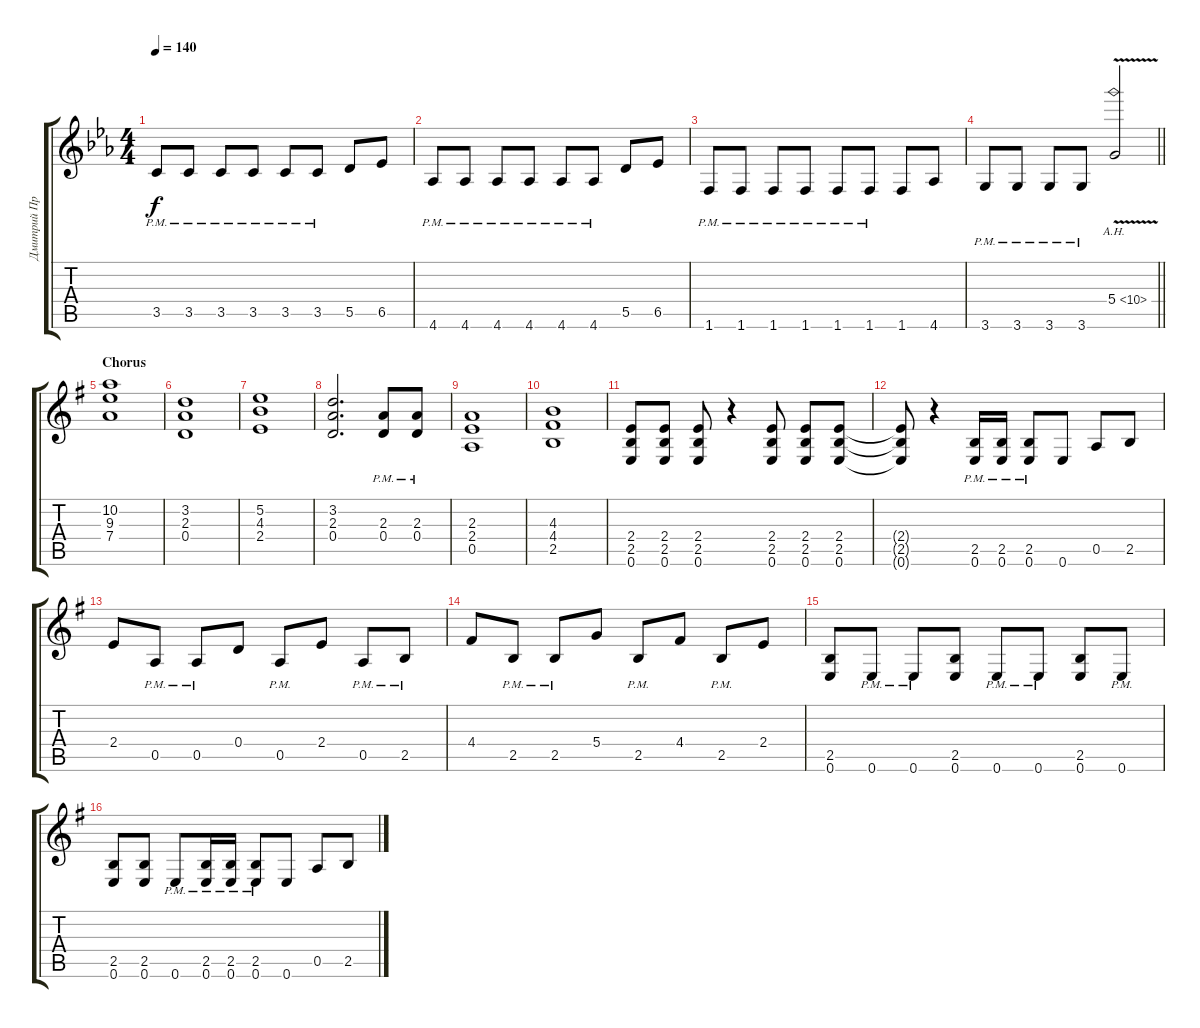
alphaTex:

\track ("Дмитрий Процко" "Дмитрий Пр") {instrument distortionguitar}
\staff {score tabs}
\tuning (E4 B3 G3 D3 A2 E2) {hide}
\ts (4 4)
\tempo 140
\clef g2
\ks eb
3.5{pm}.8{dy f} 3.5{pm}.8 3.5{pm}.8 3.5{pm}.8 3.5{pm}.8 3.5{pm}.8 5.5.8 6.5.8 |
4.6{pm}.8 4.6{pm}.8 4.6{pm}.8 4.6{pm}.8 4.6{pm}.8 4.6{pm}.8 5.5.8 6.5.8 |
1.6{pm}.8 1.6{pm}.8 1.6{pm}.8 1.6{pm}.8 1.6{pm}.8 1.6{pm}.8 1.6.8 4.6.8 |
\barLineRight lightlight
3.6{pm}.8 3.6{pm}.8 3.6{pm}.8 3.6{pm}.8 5.4{ah 5 v}.2 |
\section ("" "Chorus")
\ks g
(10.2 9.3 7.4).1{instrument distortionguitar} |
(3.2 2.3 0.4).1 |
(5.2 4.3 2.4).1 |
(3.2 2.3 0.4).2{d} (2.3{pm} 0.4{pm}).8 (2.3{pm} 0.4{pm}).8 |
(2.3 2.4 0.5).1{instrument distortionguitar} |
(4.3 4.4 2.5).1 |
(2.4 2.5 0.6).8 (2.4 2.5 0.6).8 (2.4 2.5 0.6).8 r.4 (2.4 2.5 0.6).8 (2.4 2.5 0.6).8 (2.4 2.5 0.6).8 |
(2.4{t} 2.5{t} 0.6{t}).8 r.4 (2.5{pm} 0.6{pm}).16 (2.5{pm} 0.6{pm}).16 (2.5{pm} 0.6{pm}).8 0.6.8 0.5.8 2.5.8 |
2.4.8 0.5{pm}.8 0.5{pm}.8 0.4.8 0.5{pm}.8 2.4.8 0.5{pm}.8 2.5{pm}.8 |
4.4.8 2.5{pm}.8 2.5{pm}.8 5.4.8 2.5{pm}.8 4.4.8 2.5{pm}.8 2.4.8 |
(2.5 0.6).8 0.6{pm}.8 0.6{pm}.8 (2.5 0.6).8 0.6{pm}.8 0.6{pm}.8 (2.5 0.6).8 0.6{pm}.8 |
(2.5 0.6).8 (2.5 0.6).8 0.6{pm}.8 (2.5{pm} 0.6{pm}).16 (2.5{pm} 0.6{pm}).16 (2.5{pm} 0.6{pm}).8 0.6.8 0.5.8 2.5.8
